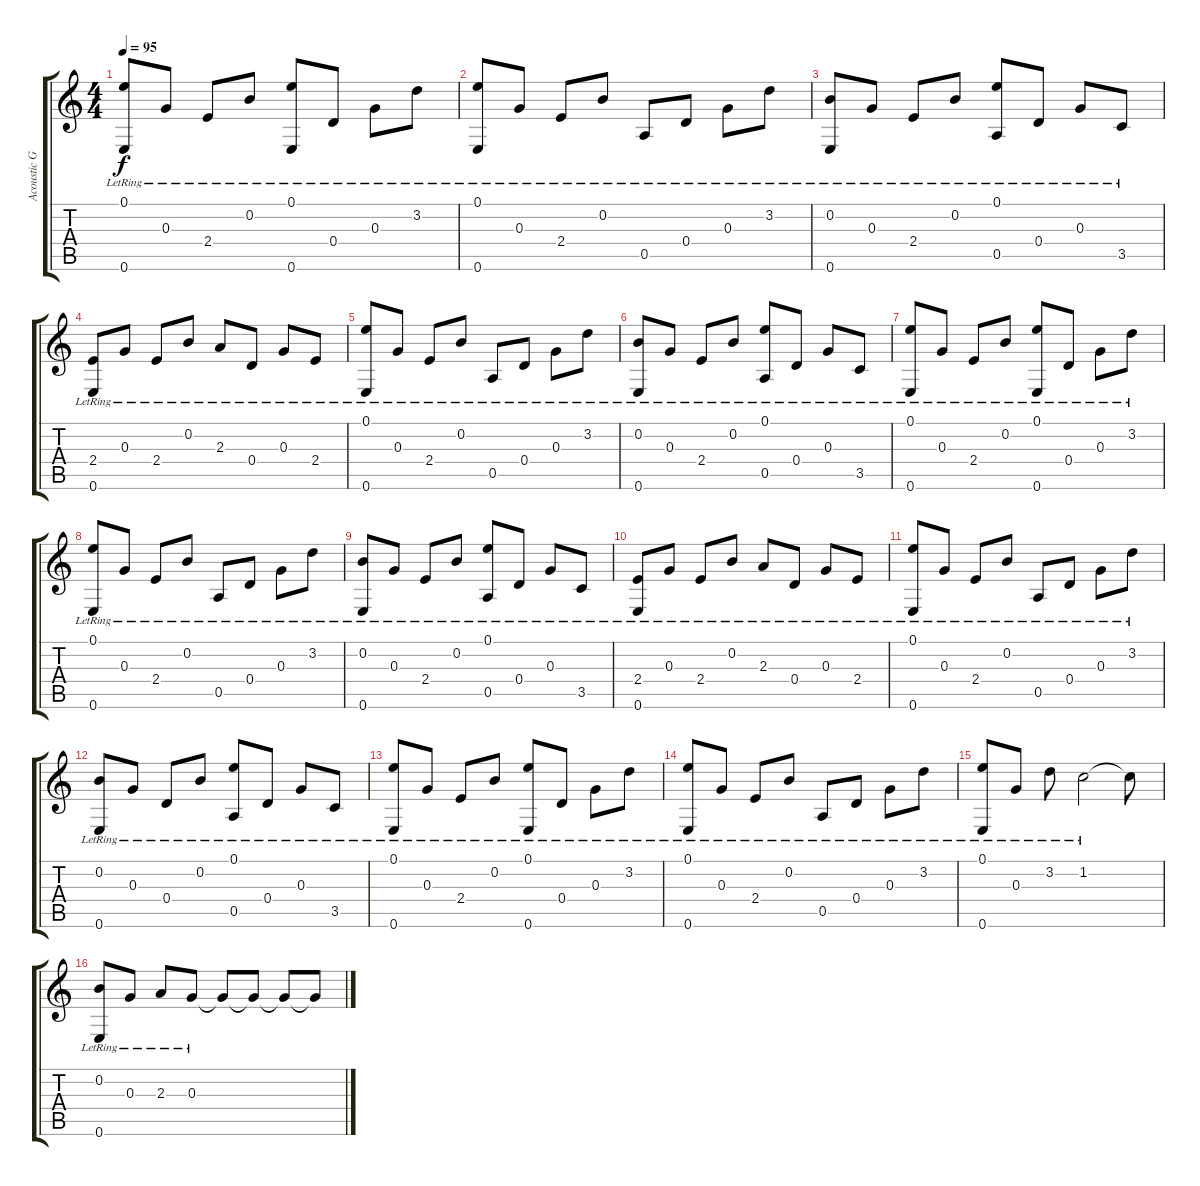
\track ("Acoustic Guitar" "Acoustic G") {instrument acousticguitarsteel}
\staff {score tabs}
\tuning (E4 B3 G3 D3 A2 E2) {hide}
\ts (4 4)
\tempo 95
\clef g2
\ks c
(0.1{lr} 0.6{lr}).8{dy f instrument acousticguitarsteel} 0.3{lr}.8 2.4{lr}.8 0.2{lr}.8 (0.1{lr} 0.6{lr}).8 0.4{lr}.8 0.3{lr}.8 3.2{lr}.8 |
(0.1{lr} 0.6{lr}).8 0.3{lr}.8 2.4{lr}.8 0.2{lr}.8 0.5{lr}.8 0.4{lr}.8 0.3{lr}.8 3.2{lr}.8 |
(0.2{lr} 0.6{lr}).8 0.3{lr}.8 2.4{lr}.8 0.2{lr}.8 (0.1{lr} 0.5{lr}).8 0.4{lr}.8 0.3{lr}.8 3.5{lr}.8 |
(2.4{lr} 0.6{lr}).8 0.3{lr}.8 2.4{lr}.8 0.2{lr}.8 2.3{lr}.8 0.4{lr}.8 0.3{lr}.8 2.4{lr}.8 |
(0.1{lr} 0.6{lr}).8 0.3{lr}.8 2.4{lr}.8 0.2{lr}.8 0.5{lr}.8 0.4{lr}.8 0.3{lr}.8 3.2{lr}.8 |
(0.2{lr} 0.6{lr}).8 0.3{lr}.8 2.4{lr}.8 0.2{lr}.8 (0.1{lr} 0.5{lr}).8 0.4{lr}.8 0.3{lr}.8 3.5{lr}.8 |
(0.1{lr} 0.6{lr}).8 0.3{lr}.8 2.4{lr}.8 0.2{lr}.8 (0.1{lr} 0.6{lr}).8 0.4{lr}.8 0.3{lr}.8 3.2{lr}.8 |
(0.1{lr} 0.6{lr}).8 0.3{lr}.8 2.4{lr}.8 0.2{lr}.8 0.5{lr}.8 0.4{lr}.8 0.3{lr}.8 3.2{lr}.8 |
(0.2{lr} 0.6{lr}).8 0.3{lr}.8 2.4{lr}.8 0.2{lr}.8 (0.1{lr} 0.5{lr}).8 0.4{lr}.8 0.3{lr}.8 3.5{lr}.8 |
(2.4{lr} 0.6{lr}).8 0.3{lr}.8 2.4{lr}.8 0.2{lr}.8 2.3{lr}.8 0.4{lr}.8 0.3{lr}.8 2.4{lr}.8 |
(0.1{lr} 0.6{lr}).8 0.3{lr}.8 2.4{lr}.8 0.2{lr}.8 0.5{lr}.8 0.4{lr}.8 0.3{lr}.8 3.2{lr}.8 |
(0.2{lr} 0.6{lr}).8 0.3{lr}.8 0.4{lr}.8 0.2{lr}.8 (0.1{lr} 0.5{lr}).8 0.4{lr}.8 0.3{lr}.8 3.5{lr}.8 |
(0.1{lr} 0.6{lr}).8 0.3{lr}.8 2.4{lr}.8 0.2{lr}.8 (0.1{lr} 0.6{lr}).8 0.4{lr}.8 0.3{lr}.8 3.2{lr}.8 |
(0.1{lr} 0.6{lr}).8 0.3{lr}.8 2.4{lr}.8 0.2{lr}.8 0.5{lr}.8 0.4{lr}.8 0.3{lr}.8 3.2{lr}.8 |
(0.1{lr} 0.6{lr}).8 0.3{lr}.8 3.2{lr}.8 1.2{lr}.2 1.2{t}.8 |
(0.2{lr} 0.6{lr}).8 0.3{lr}.8 2.3{lr}.8 0.3{lr}.8 0.3{t}.8 0.3{t}.8 0.3{t}.8 0.3{t}.8
